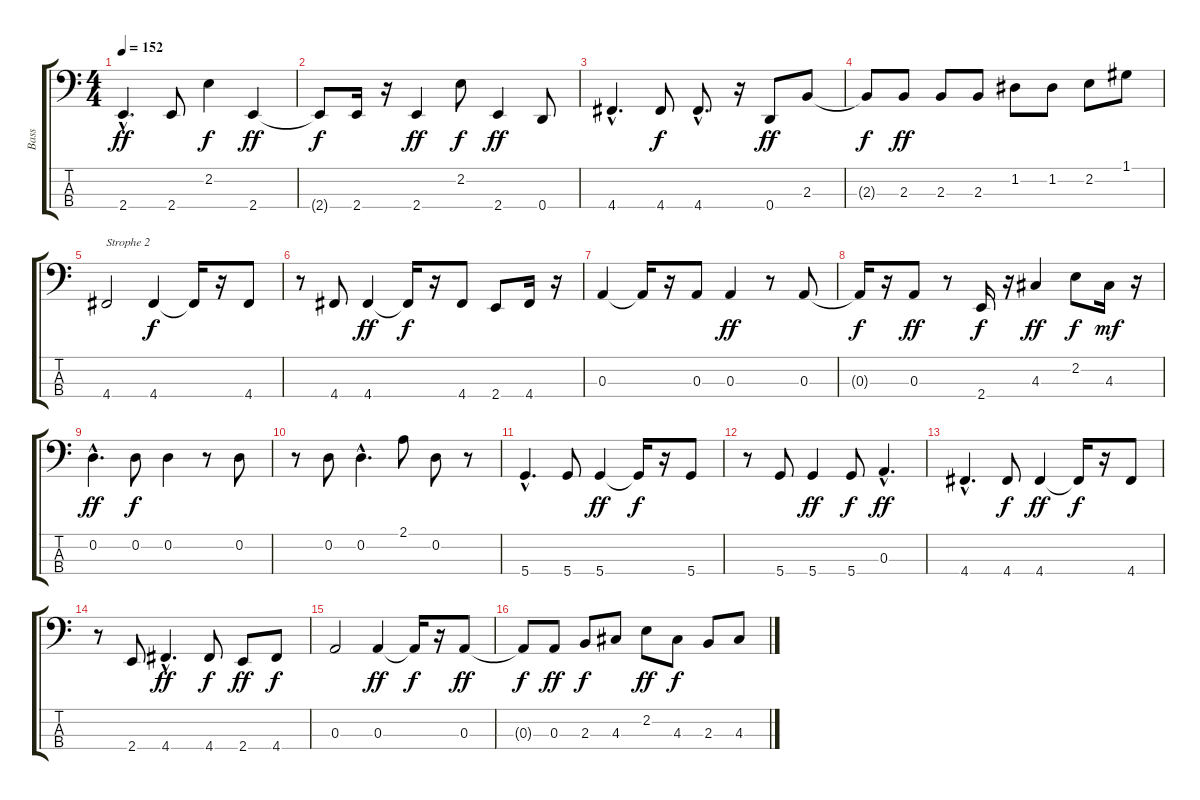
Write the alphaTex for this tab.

\track ("Bass" "Bass") {instrument electricbassfinger}
\staff {score tabs}
\tuning (G2 D2 A1 D1) {hide}
\ts (4 4)
\tempo 152
\clef f4
\ks c
2.4{hac}.4{d dy ff} 2.4.8 2.2.4{dy f} 2.4.4{dy ff} |
2.4{t}.8{dy f} 2.4.16 r.16 2.4.4{dy ff} 2.2.8{dy f} 2.4.4{dy ff} 0.4.8 |
4.4{hac}.4{d} 4.4.8{dy f} 4.4{hac}.8{d} r.16 0.4.8{dy ff} 2.3.8 |
2.3{t}.8{dy f} 2.3.8{dy ff} 2.3.8 2.3.8 1.2.8 1.2.8 2.2.8 1.1.8 |
4.4.2{txt "Strophe 2"} 4.4.4{dy f} 4.4{t}.16 r.16 4.4.8 |
r.8 4.4.8 4.4.4{dy ff} 4.4{t}.16{dy f} r.16 4.4.8 2.4.8 4.4.16 r.16 |
0.3.4 0.3{t}.16 r.16 0.3.8 0.3.4{dy ff} r.8 0.3.8 |
0.3{t}.16{dy f} r.16 0.3.8{dy ff} r.8 2.4.16{dy f} r.16 4.3.4{dy ff} 2.2.8{dy f} 4.3.16{dy mf} r.16 |
0.2{hac}.4{d dy ff} 0.2.8{dy f} 0.2.4 r.8 0.2.8 |
r.8 0.2.8 0.2{hac}.4{d} 2.1.8 0.2.8 r.8 |
5.4{hac}.4{d} 5.4.8 5.4.4{dy ff} 5.4{t}.16{dy f} r.16 5.4.8 |
r.8 5.4.8 5.4.4{dy ff} 5.4.8{dy f} 0.3{hac}.4{d dy ff} |
4.4{hac}.4{d} 4.4.8{dy f} 4.4.4{dy ff} 4.4{t}.16{dy f} r.16 4.4.8 |
r.8 2.4.8 4.4{hac}.4{d dy ff} 4.4.8{dy f} 2.4.8{dy ff} 4.4.8{dy f} |
0.3.2 0.3.4{dy ff} 0.3{t}.16{dy f} r.16 0.3.8{dy ff} |
0.3{t}.8{dy f} 0.3.8{dy ff} 2.3.8{dy f} 4.3.8 2.2.8{dy ff} 4.3.8{dy f} 2.3.8 4.3.8
